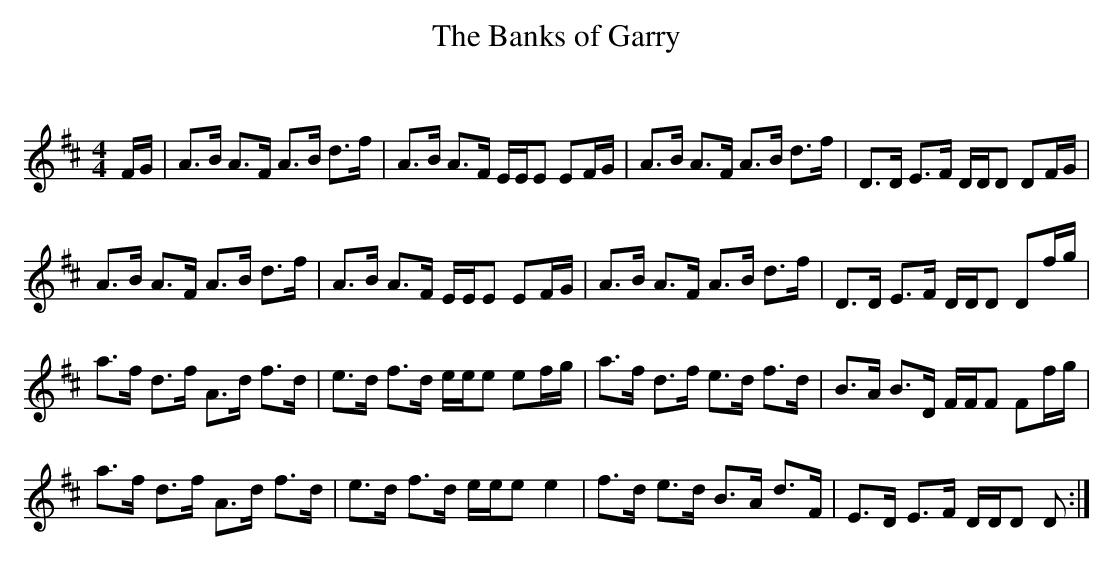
X:1
T: The Banks of Garry
C:
Q:128
K:D
M:4/4
L:1/16
FG|A3B A3F A3B d3f|A3B A3F EEE2 E2FG|A3B A3F A3B d3f|D3D E3F DDD2 D2FG|
A3B A3F A3B d3f|A3B A3F EEE2 E2FG|A3B A3F A3B d3f|D3D E3F DDD2 D2fg|
a3f d3f A3d f3d|e3d f3d eee2 e2fg|a3f d3f e3d f3d|B3A B3D FFF2 F2fg|
a3f d3f A3d f3d|e3d f3d eee2 e4|f3d e3d B3A d3F|E3D E3F DDD2 D2:|
